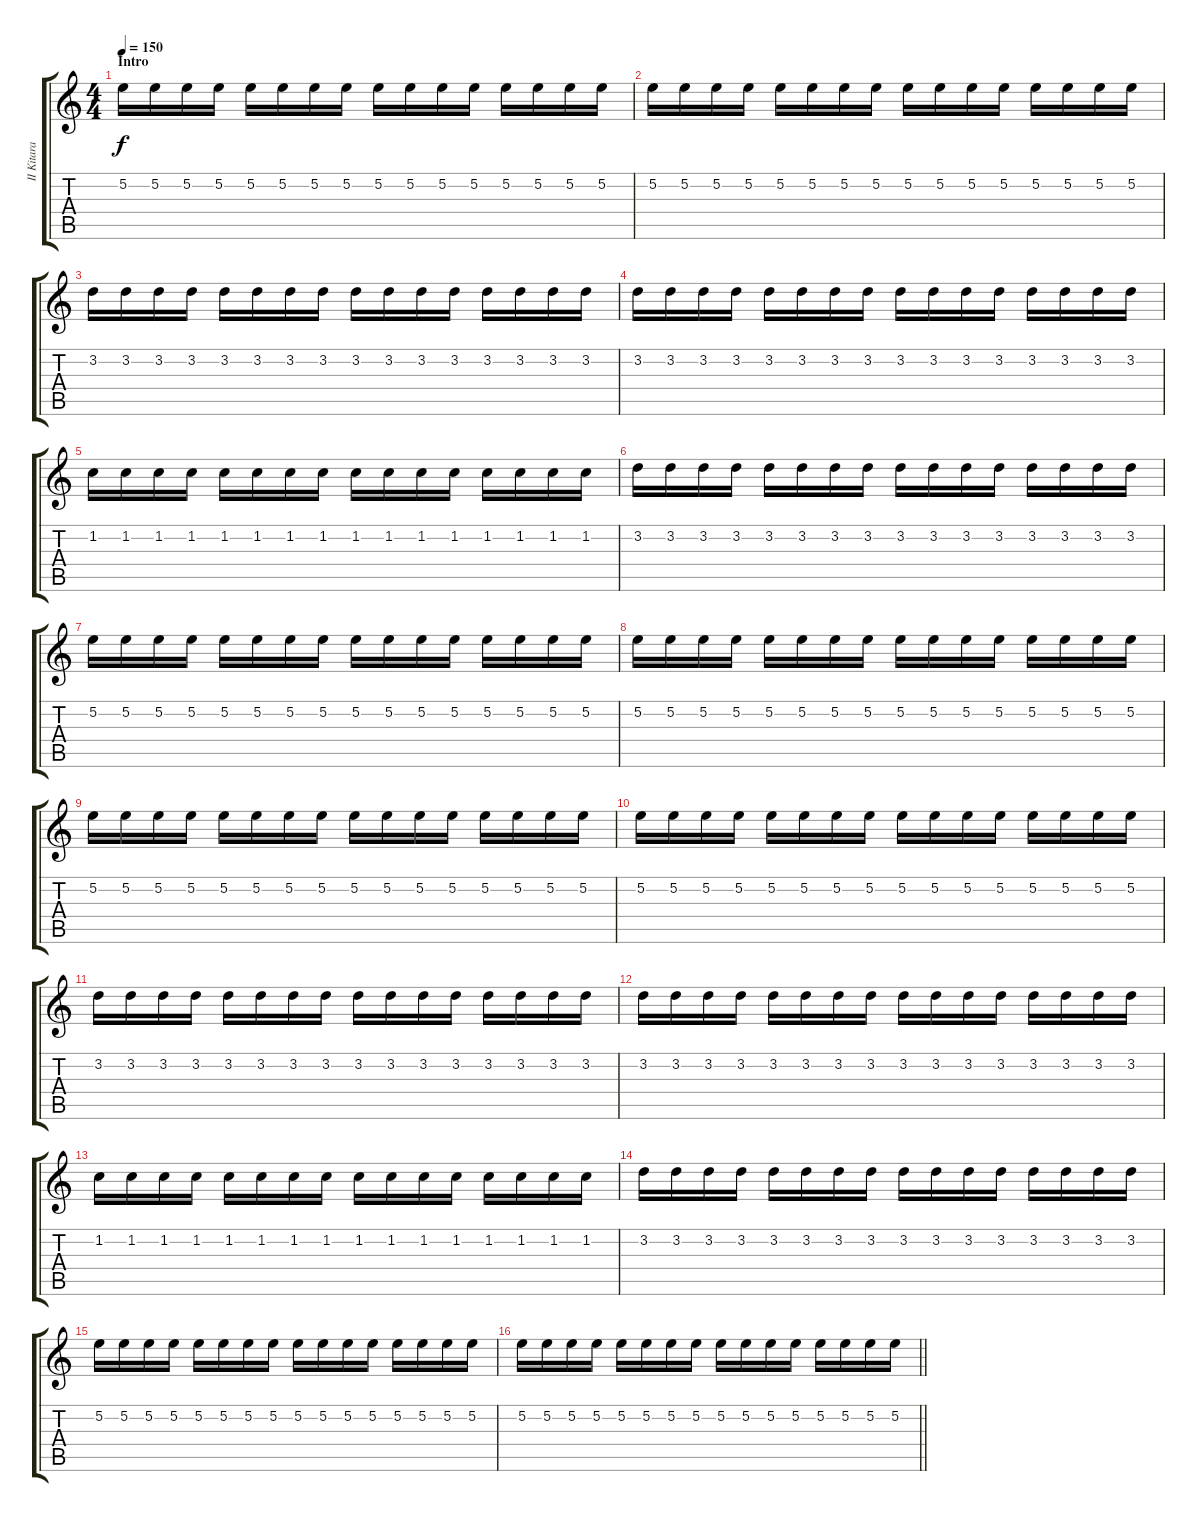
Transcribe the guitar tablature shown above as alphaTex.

\track ("II Kitara" "II Kitara") {instrument overdrivenguitar}
\staff {score tabs}
\tuning (E4 B3 G3 D3 A2 E2) {hide}
\ts (4 4)
\section ("" "Intro")
\tempo 150
\clef g2
\ks c
5.2.16{dy f instrument overdrivenguitar} 5.2.16 5.2.16 5.2.16 5.2.16 5.2.16 5.2.16 5.2.16 5.2.16 5.2.16 5.2.16 5.2.16 5.2.16 5.2.16 5.2.16 5.2.16 |
5.2.16 5.2.16 5.2.16 5.2.16 5.2.16 5.2.16 5.2.16 5.2.16 5.2.16 5.2.16 5.2.16 5.2.16 5.2.16 5.2.16 5.2.16 5.2.16 |
3.2.16 3.2.16 3.2.16 3.2.16 3.2.16 3.2.16 3.2.16 3.2.16 3.2.16 3.2.16 3.2.16 3.2.16 3.2.16 3.2.16 3.2.16 3.2.16 |
3.2.16 3.2.16 3.2.16 3.2.16 3.2.16 3.2.16 3.2.16 3.2.16 3.2.16 3.2.16 3.2.16 3.2.16 3.2.16 3.2.16 3.2.16 3.2.16 |
1.2.16 1.2.16 1.2.16 1.2.16 1.2.16 1.2.16 1.2.16 1.2.16 1.2.16 1.2.16 1.2.16 1.2.16 1.2.16 1.2.16 1.2.16 1.2.16 |
3.2.16 3.2.16 3.2.16 3.2.16 3.2.16 3.2.16 3.2.16 3.2.16 3.2.16 3.2.16 3.2.16 3.2.16 3.2.16 3.2.16 3.2.16 3.2.16 |
5.2.16 5.2.16 5.2.16 5.2.16 5.2.16 5.2.16 5.2.16 5.2.16 5.2.16 5.2.16 5.2.16 5.2.16 5.2.16 5.2.16 5.2.16 5.2.16 |
5.2.16 5.2.16 5.2.16 5.2.16 5.2.16 5.2.16 5.2.16 5.2.16 5.2.16 5.2.16 5.2.16 5.2.16 5.2.16 5.2.16 5.2.16 5.2.16 |
5.2.16 5.2.16 5.2.16 5.2.16 5.2.16 5.2.16 5.2.16 5.2.16 5.2.16 5.2.16 5.2.16 5.2.16 5.2.16 5.2.16 5.2.16 5.2.16 |
5.2.16 5.2.16 5.2.16 5.2.16 5.2.16 5.2.16 5.2.16 5.2.16 5.2.16 5.2.16 5.2.16 5.2.16 5.2.16 5.2.16 5.2.16 5.2.16 |
3.2.16 3.2.16 3.2.16 3.2.16 3.2.16 3.2.16 3.2.16 3.2.16 3.2.16 3.2.16 3.2.16 3.2.16 3.2.16 3.2.16 3.2.16 3.2.16 |
3.2.16 3.2.16 3.2.16 3.2.16 3.2.16 3.2.16 3.2.16 3.2.16 3.2.16 3.2.16 3.2.16 3.2.16 3.2.16 3.2.16 3.2.16 3.2.16 |
1.2.16 1.2.16 1.2.16 1.2.16 1.2.16 1.2.16 1.2.16 1.2.16 1.2.16 1.2.16 1.2.16 1.2.16 1.2.16 1.2.16 1.2.16 1.2.16 |
3.2.16 3.2.16 3.2.16 3.2.16 3.2.16 3.2.16 3.2.16 3.2.16 3.2.16 3.2.16 3.2.16 3.2.16 3.2.16 3.2.16 3.2.16 3.2.16 |
5.2.16 5.2.16 5.2.16 5.2.16 5.2.16 5.2.16 5.2.16 5.2.16 5.2.16 5.2.16 5.2.16 5.2.16 5.2.16 5.2.16 5.2.16 5.2.16 |
\barLineRight lightlight
5.2.16 5.2.16 5.2.16 5.2.16 5.2.16 5.2.16 5.2.16 5.2.16 5.2.16 5.2.16 5.2.16 5.2.16 5.2.16 5.2.16 5.2.16 5.2.16
